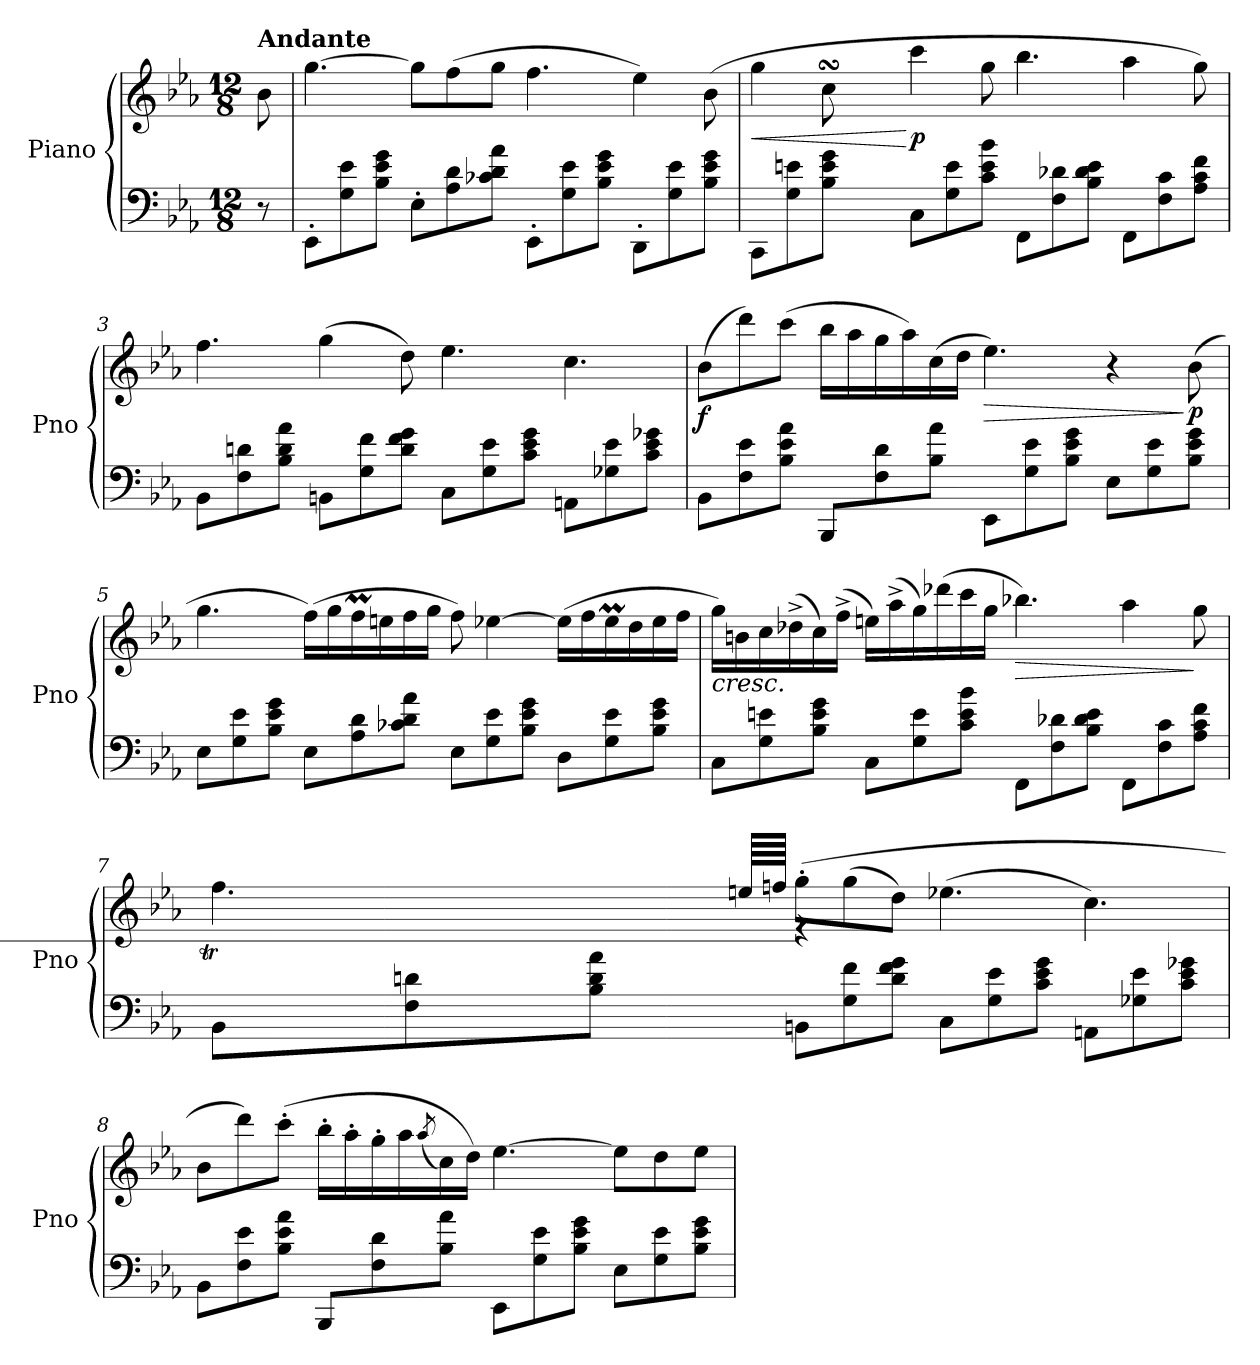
**kern	**kern	**dynam
*part1	*part1	*part1
*staff2	*staff1	*staff1/2
*I"Piano	*	*
*I'Pno	*	*
*clefF4	*clefG2	*
*k[b-e-a-]	*k[b-e-a-]	*
*M12/8	*M12/8	*
*MM66	*MM66	*
=	=	=
!	!LO:TX:a:B:t=Andante	!
!	!	!LO:DY:b
!	!	!LO:DY:n=1:b
8r	8b-\	p other-dynamics
=1	=1	=1
8EE-'\L	[4.gg\	.
8G\ 8e-\	.	.
8B-\ 8e-\ 8g\J	.	.
!	!	!LO:DY:b
8E-'\L	8gg\L]	other-dynamics
8A-\ 8d\	(>8ff\	.
8c-X\ 8d\ 8a-\J	8gg\J	.
8EE-'\L	4.ff\	.
8G\ 8e-\	.	.
8B-\ 8e-\ 8g\J	.	.
8DD'\L	4ee-\)	.
8G\ 8e-\	.	.
8B-\ 8e-\ 8g\J	(>8b-\	.
=2	=2	=2
!	!	!LO:HP:b
*	*^	*
8CC\L	4gg\	4ryy	<
8G\ 8en\	.	.	.
8B-\ 8e\ 8g\J	8ccsSSS\	32dd-X!yy	.
.	.	32cc!yy	.
.	.	32bn!yy	.
.	.	32cc!yy	.
!	!	!	!LO:DY:n=1:b
8C\L	4ccc\	1ryy	[ p
8G\ 8e\	.	.	.
8c\ 8e\ 8b-\J	8gg\	.	.
8FF\L	4.bb-\	.	.
8F\ 8d-X\	.	.	.
8B-\ 8d-\ 8e\J	.	.	.
8FF\L	4aa-\	.	.
8F\ 8c\	.	.	.
8A-\ 8c\ 8f\J	8gg\)	8ryy	.
*	*v	*v	*
!!LO:LB:g=z
=3	=3	=3
8BB-\L	4.ff\	.
8F\ 8dn\	.	.
8B-\ 8d\ 8a-\J	.	.
8BBn\L	(>4gg\	.
8G\ 8f\	.	.
8d\ 8f\ 8g\J	8dd\)	.
8C\L	4.ee-\	.
8G\ 8e-\	.	.
8c\ 8e-\ 8g\J	.	.
8AAn\L	4.cc\	.
8G-X\ 8e-\	.	.
8c\ 8e-\ 8g-X\J	.	.
!!LO:LB:g=z
=4	=4	=4
!	!	!LO:DY:b
8BB-\L	(>8b-\L	f
8F\ 8e-\	8ddd\)	.
8B-\ 8e-\ 8a-\J	(>8ccc\J	.
8BBB-/L	16bb-\LL	.
.	16aa-\	.
8F\ 8d\	16gg\	.
.	16aa-\)	.
8B-\ 8a-\J	(>16cc\	.
.	16dd\JJ	.
!	!	!LO:HP:b
8EE-\L	4.ee-\)	>
8G\ 8e-\	.	.
8B-\ 8e-\ 8g\J	.	.
8E-\L	4r	.
8G\ 8e-\	.	.
!	!	!LO:DY:n=1:b
8B-\ 8e-\ 8g\J	(>8b-\	] p
=5	=5	=5
8E-\L	4.gg\	.
8G\ 8e-\	.	.
8B-\ 8e-\ 8g\J	.	.
8E-\L	(>16ff\LL)	.
.	16gg\	.
8A-\ 8d\	16ffM\	.
.	16een\	.
8c-X\ 8d\ 8a-\J	16ff\	.
.	16gg\JJ	.
8E-\L	8ff\)	.
8G\ 8e-\	[4ee-X\	.
8B-\ 8e-\ 8g\J	.	.
8D\L	(>16ee-\LL]	.
.	16ff\	.
8G\ 8e-\	16ee-M\	.
.	16dd\	.
8B-\ 8e-\ 8g\J	16ee-\	.
.	16ff\JJ	.
!!LO:LB:g=z
=6	=6	=6
!	!	!LO:HP:b
8C\L	16gg\LL)	<
.	16bn\	.
8G\ 8en\	16cc\	.
.	(>16dd-X^\	.
8B-\ 8e\ 8g\J	16cc\)	.
!	!	!LO:DY:b
.	(>16ff^\JJ	other-dynamics
8C\L	16een\LL)	.
.	(>16aa-^\	.
8G\ 8e\	16gg\)	.
.	(>16ddd-X\	.
8c\ 8e\ 8b-\J	16ccc\	.
.	16gg\JJ	[
!	!	!LO:HP:b
8FF\L	4.bb-X\)	>
8F\ 8d-X\	.	.
8B-\ 8d-\ 8e\J	.	.
8FF\L	4aa-\	.
8F\ 8c\	.	.
8A-\ 8c\ 8f\J	8gg\	]
!!LO:PB:g=z
=7	=7	=7
*	*^	*
8BB-\L	4.ff\	64ggt!yy	.
.	.	64ff!yy	.
.	.	64gg!yy	.
.	.	64ff!yy	.
.	.	64gg!yy	.
.	.	64ff!yy	.
.	.	64gg!yy	.
.	.	64ff!yy	.
8F\ 8dn\	.	64gg!yy	.
.	.	64ff!yy	.
.	.	64gg!yy	.
.	.	64ff!yy	.
.	.	64gg!yy	.
.	.	64ff!yy	.
.	.	64gg!yy	.
.	.	64ff!yy	.
8B-\ 8d\ 8a-\J	.	64gg!yy	.
.	.	64ff!yy	.
.	.	64gg!yy	.
.	.	64ff!yy	.
.	.	64gg!yy	.
.	.	64ff!yy	.
.	.	(>64eenTTT/LLLL	.
.	.	64ff/JJJJ	.
!	!	!LO:N:vis=1.	!
8BBn\L	(8gg'\L	8%9r	.
8G\ 8f\	(>8gg\	.	.
8d\ 8f\ 8g\J	8dd\J)	.	.
8C\L	(>4.ee-X\	.	.
8G\ 8e-\	.	.	.
8c\ 8e-\ 8g\J	.	.	.
8AAn\L	4.cc\)	.	.
8G-X\ 8e-\	.	.	.
8c\ 8e-\ 8g-X\J	.	.	.
*	*v	*v	*
!!LO:LB:g=z
=8	=8	=8
8BB-\L	8b-\L	.
8F\ 8e-\	8ddd\)	.
8B-\ 8e-\ 8a-\J	(>8ccc'\J	.
8BBB-/L	16bb-'\LL	.
.	16aa-'\	.
8F\ 8d\	16gg'\	.
.	16aa-\	.
.	(<8qaa-/	.
8B-\ 8a-\J	16cc\)	.
.	16dd\JJ)	.
8EE-\L	[4.ee-\	.
8G\ 8e-\	.	.
8B-\ 8e-\ 8g\J	.	.
8E-\L	8ee-\L]	.
8G\ 8e-\	8dd\	.
8B-\ 8e-\ 8g\J	8ee-\J	.
=	=	=
*-	*-	*-
